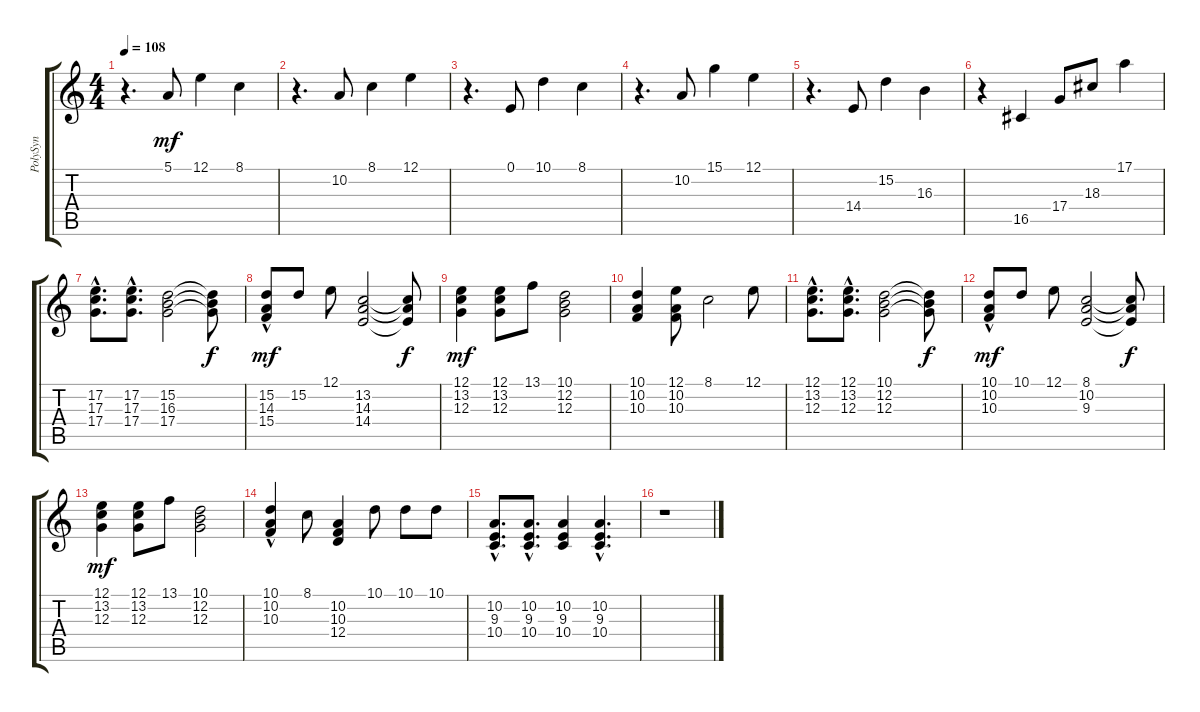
\track ("PolySyn" "PolySyn") {instrument pad3polysynth}
\staff {score tabs}
\tuning (E4 B3 G3 D3 A2 E2) {hide}
\ts (4 4)
\tempo 108
\clef g2
\ks c
r.4{d dy mf} 5.1.8 12.1.4 8.1.4 |
r.4{d} 10.2.8 8.1.4 12.1.4 |
r.4{d} 0.1.8 10.1.4 8.1.4 |
r.4{d} 10.2.8 15.1.4 12.1.4 |
r.4{d} 14.4.8 15.2.4 16.3.4 |
r.4 16.5.4 17.4.8 18.3.8 17.1.4 |
(17.2{hac} 17.3{hac} 17.4{hac}).8{d} (17.2{hac} 17.3{hac} 17.4{hac}).8{d} (15.2 16.3 17.4).2 (15.2{t} 16.3{t} 17.4{t}).8{dy f} |
(15.2 14.3{hac} 15.4{hac}).8{dy mf} 15.2.8 12.1.8 (13.2 14.3 14.4).2 (13.2{t} 14.3{t} 14.4{t}).8{dy f} |
(12.1 13.2 12.3).4{dy mf} (12.1 13.2 12.3).8 13.1.8 (10.1 12.2 12.3).2 |
(10.1 10.2 10.3).4 (12.1 10.2 10.3).8 8.1.2 12.1.8 |
(12.1{hac} 13.2{hac} 12.3{hac}).8{d} (12.1{hac} 13.2{hac} 12.3{hac}).8{d} (10.1 12.2 12.3).2 (10.1{t} 12.2{t} 12.3{t}).8{dy f} |
(10.1 10.2{hac} 10.3{hac}).8{dy mf} 10.1.8 12.1.8 (8.1 10.2 9.3).2 (8.1{t} 10.2{t} 9.3{t}).8{dy f} |
(12.1 13.2 12.3).4{dy mf} (12.1 13.2 12.3).8 13.1.8 (10.1 12.2 12.3).2 |
(10.1 10.2{hac} 10.3{hac}).4 8.1.8 (10.2 10.3 12.4).4 10.1.8 10.1.8 10.1.8 |
(10.2{hac} 9.3{hac} 10.4{hac}).8{d} (10.2{hac} 9.3{hac} 10.4{hac}).8{d} (10.2 9.3 10.4).4 (10.2{hac} 9.3{hac} 10.4{hac}).4{d} |
r.1
